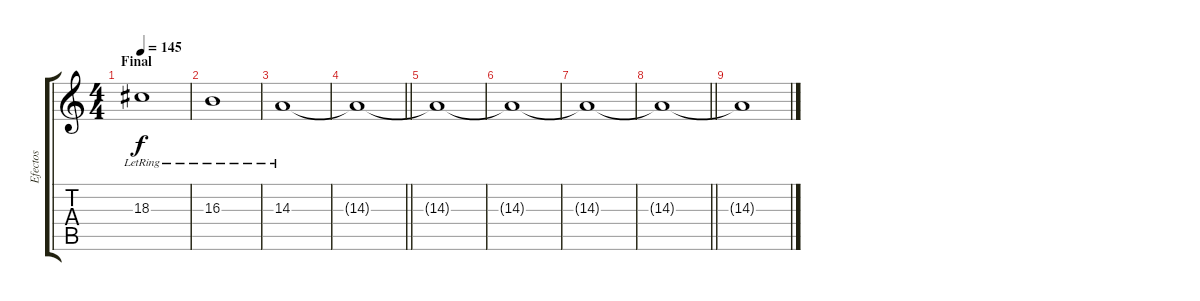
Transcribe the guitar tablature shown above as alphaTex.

\track ("Efectos" "Efectos") {instrument stringensemble1}
\staff {score tabs}
\tuning (E4 B3 G3 D3 A2 E2) {hide}
\ts (4 4)
\section ("" "Final")
\tempo 145
\clef g2
\ks c
18.3{lr}.1{dy f} |
16.3{lr}.1 |
14.3{lr}.1 |
\barLineRight lightlight
14.3{t}.1 |
14.3{t}.1 |
14.3{t}.1 |
14.3{t}.1{volume 1} |
\barLineRight lightlight
14.3{t}.1 |
14.3{t}.1
